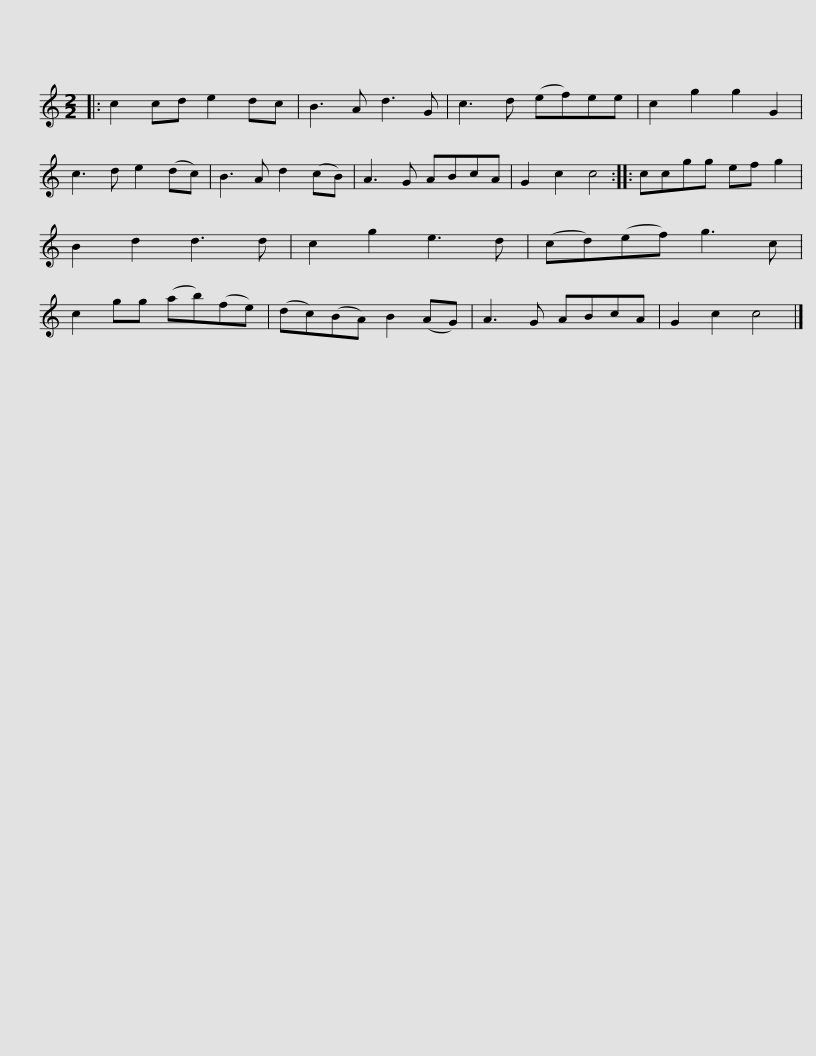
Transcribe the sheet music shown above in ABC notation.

X:1
L:1/8
M:2/2
I:linebreak $
K:C
V:1 treble
V:1
|: c2 cd e2 dc | B3 A d3 G | c3 d (ef)ee | c2 g2 g2 G2 | c3 d e2 (dc) | %5
 B3 A d2 (cB) | A3 G ABcA |$ G2 c2 c4 :: ccgg ef g2 | B2 d2 d3 d | %10
 c2 g2 e3 d | (cd)(ef) g3 c | c2 gg (ab)(fe) | (dc)(BA) B2 (AG) |$ A3 G ABcA | %15
 G2 c2 c4 |] %16
